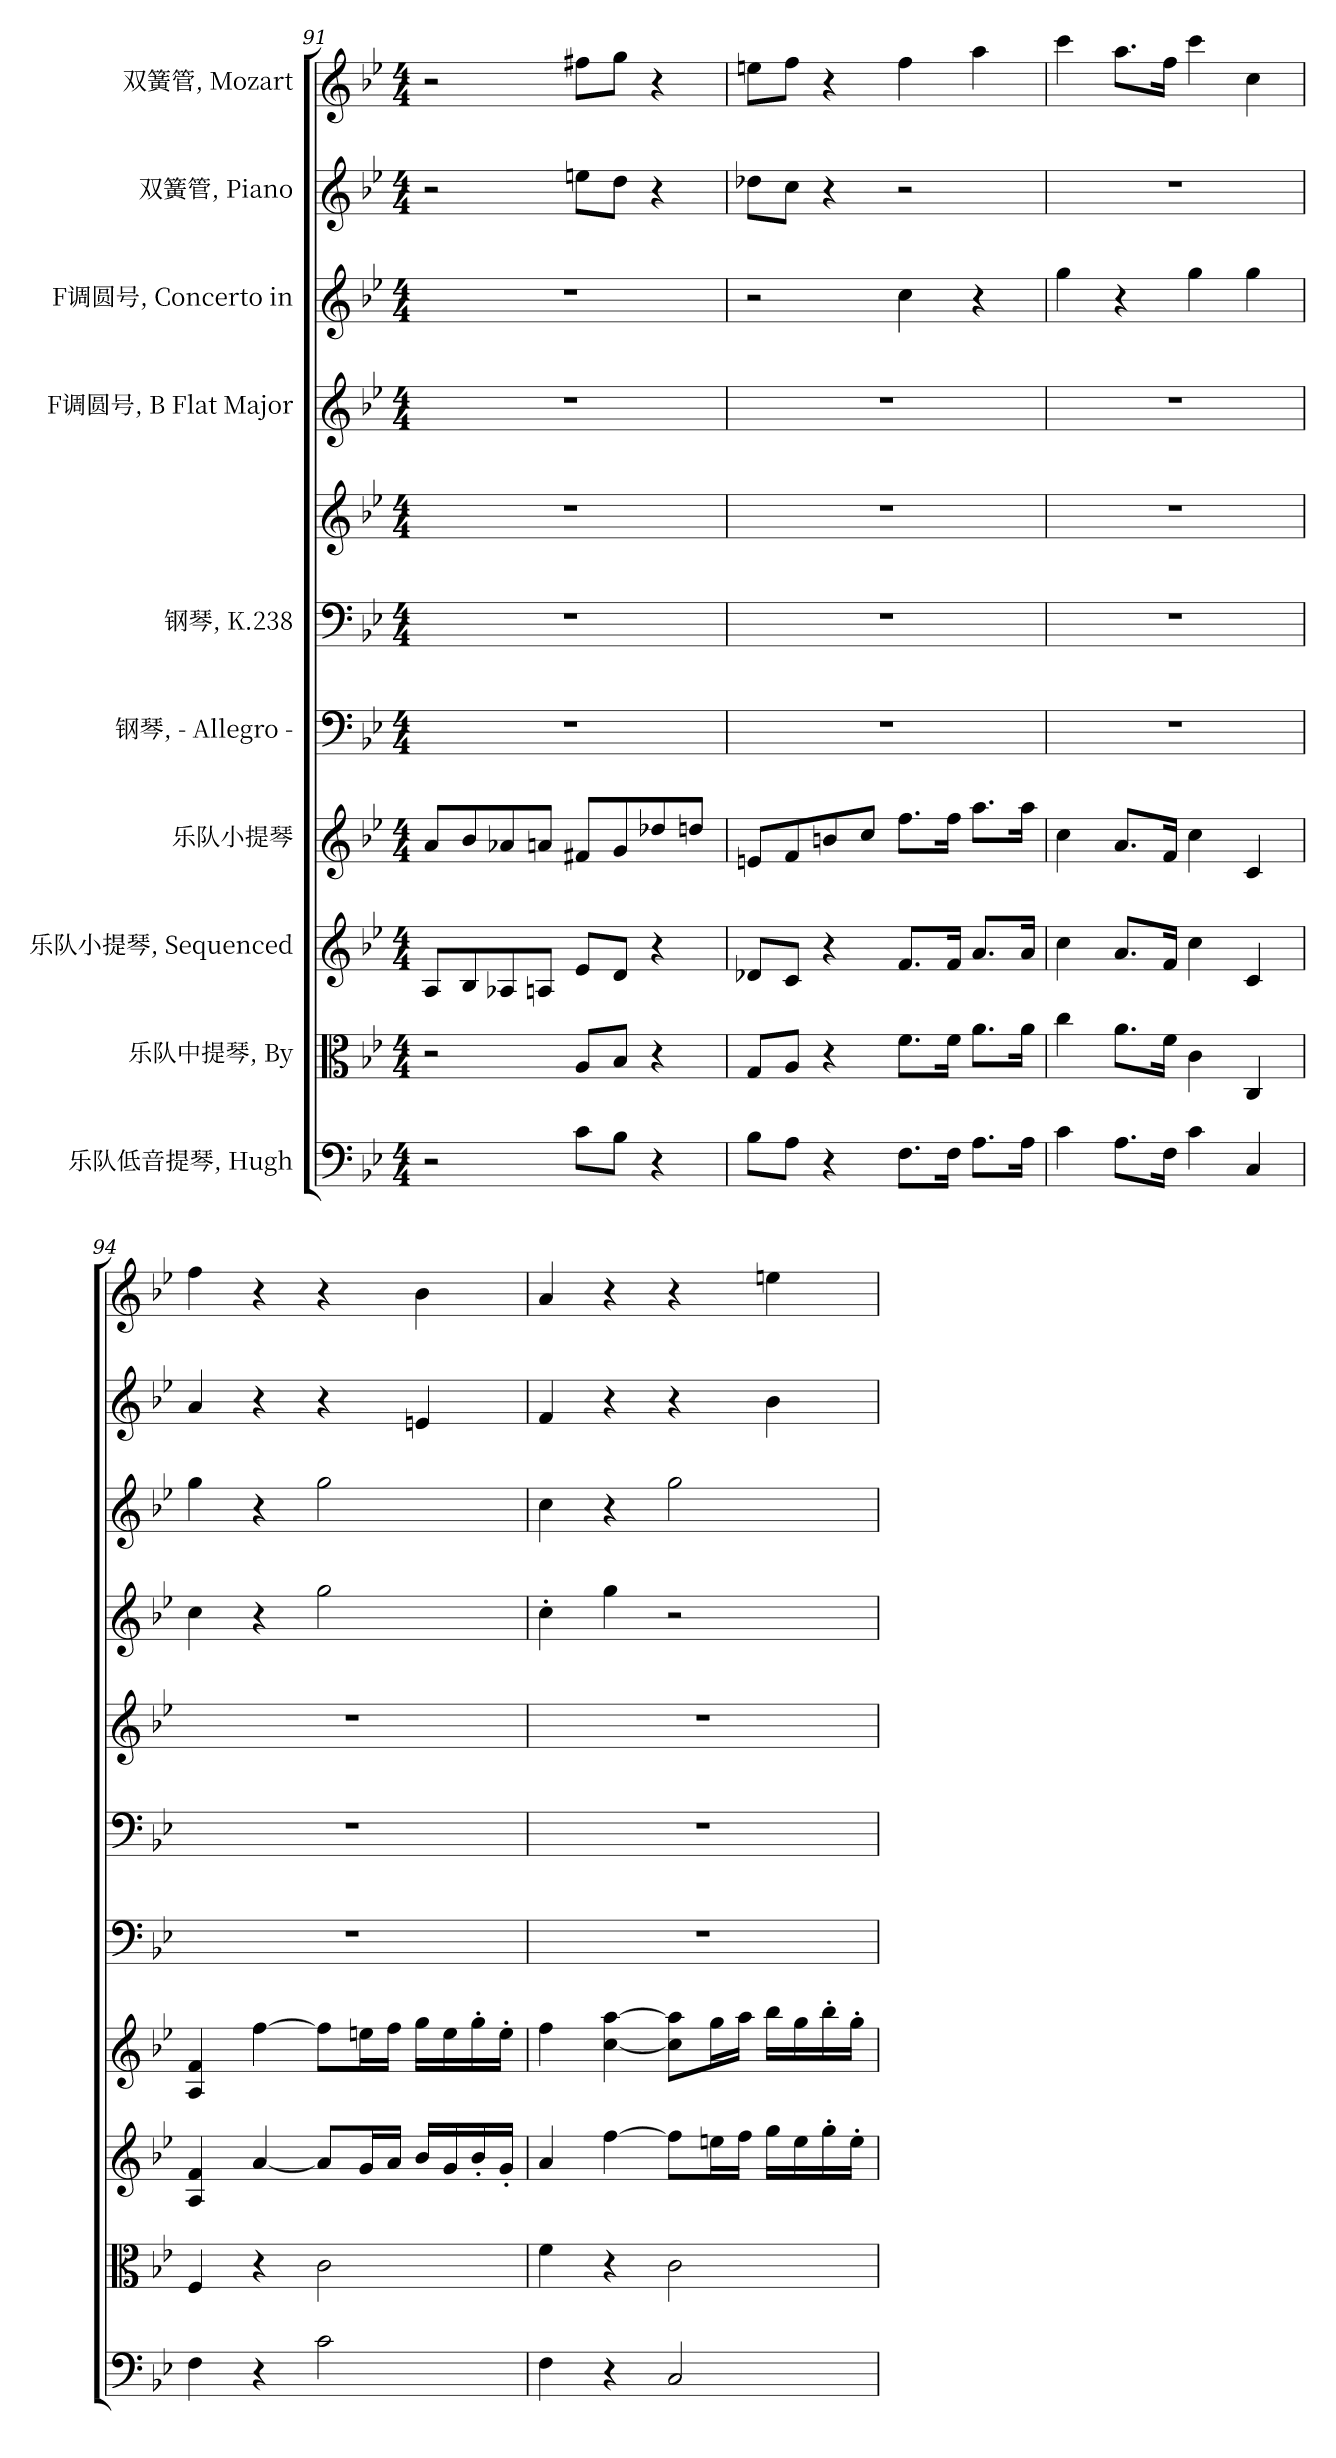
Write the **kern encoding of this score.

**kern	**kern	**kern	**kern	**kern	**kern	**kern	**kern	**kern	**kern	**kern
*part10	*part9	*part8	*part7	*part6	*part5	*part5	*part4	*part3	*part2	*part1
*staff11	*staff10	*staff9	*staff8	*staff7	*staff6	*staff5	*staff4	*staff3	*staff2	*staff1
*I"乐队低音提琴, Hugh	*I"乐队中提琴,   By	*I"乐队小提琴, Sequenced	*I"乐队小提琴	*I"钢琴,   -  Allegro -	*I"钢琴, K.238	*	*I"F调圆号, B Flat Major	*I"F调圆号, Concerto in	*I"双簧管, Piano	*I"双簧管, Mozart
*clefF4	*clefC3	*clefG2	*clefG2	*clefF4	*clefF4	*clefG2	*clefG2	*clefG2	*clefG2	*clefG2
*ITrd7c12	*	*	*	*	*	*	*ITrd4c7	*ITrd4c7	*	*
*k[b-e-]	*k[b-e-]	*k[b-e-]	*k[b-e-]	*k[b-e-]	*k[b-e-]	*k[b-e-]	*k[b-e-a-]	*k[b-e-a-]	*k[b-e-]	*k[b-e-]
*M4/4	*M4/4	*M4/4	*M4/4	*M4/4	*M4/4	*M4/4	*M4/4	*M4/4	*M4/4	*M4/4
=91	=91	=91	=91	=91	=91	=91	=91	=91	=91	=91
2r	2r	8A/L	8a/L	1r	1r	1r	1r	1r	2r	2r
.	.	8B-/	8b-/	.	.	.	.	.	.	.
.	.	8A-X/	8a-X/	.	.	.	.	.	.	.
.	.	8An/J	8an/J	.	.	.	.	.	.	.
8C\L	8A/L	8e-/L	8f#X/L	.	.	.	.	.	8een\L	8ff#X\L
8BB-\J	8B-/J	8d/J	8g/	.	.	.	.	.	8dd\J	8gg\J
4r	4r	4r	8dd-X/	.	.	.	.	.	4r	4r
.	.	.	8ddn/J	.	.	.	.	.	.	.
!!LO:PB:g=z
=92	=92	=92	=92	=92	=92	=92	=92	=92	=92	=92
8BB-\L	8G/L	8d-X/L	8en/L	1r	1r	1r	1r	2r	8dd-X\L	8een\L
8AA\J	8A/J	8c/J	8f/	.	.	.	.	.	8cc\J	8ff\J
4r	4r	4r	8bn/	.	.	.	.	.	4r	4r
.	.	.	8cc/J	.	.	.	.	.	.	.
8.FF\L	8.f\L	8.f/L	8.ff\L	.	.	.	.	4f\	2r	4ff\
16FF\Jk	16f\Jk	16f/Jk	16ff\Jk	.	.	.	.	.	.	.
8.AA\L	8.a\L	8.a/L	8.aa\L	.	.	.	.	4r	.	4aa\
16AA\Jk	16a\Jk	16a/Jk	16aa\Jk	.	.	.	.	.	.	.
=93	=93	=93	=93	=93	=93	=93	=93	=93	=93	=93
4C\	4cc\	4cc\	4cc\	1r	1r	1r	1r	4cc\	1r	4ccc\
8.AA\L	8.a\L	8.a/L	8.a/L	.	.	.	.	4r	.	8.aa\L
16FF\Jk	16f\Jk	16f/Jk	16f/Jk	.	.	.	.	.	.	16ff\Jk
4C\	4c\	4cc\	4cc\	.	.	.	.	4cc\	.	4ccc\
4CC/	4C/	4c/	4c/	.	.	.	.	4cc\	.	4cc\
=94	=94	=94	=94	=94	=94	=94	=94	=94	=94	=94
4FF\	4F/	4A/ 4f/	4A/ 4f/	1r	1r	1r	4f\	4cc\	4a/	4ff\
4r	4r	[4a/	[4ff\	.	.	.	4r	4r	4r	4r
2C\	2c\	8a/L]	8ff\L]	.	.	.	2cc\	2cc\	4r	4r
.	.	16g/L	16een\L	.	.	.	.	.	.	.
.	.	16a/JJ	16ff\JJ	.	.	.	.	.	.	.
.	.	16b-/LL	16gg\LL	.	.	.	.	.	4en/	4b-\
.	.	16g/	16ee\	.	.	.	.	.	.	.
.	.	16b-'/	16gg'\	.	.	.	.	.	.	.
.	.	16g'/JJ	16ee'\JJ	.	.	.	.	.	.	.
=95	=95	=95	=95	=95	=95	=95	=95	=95	=95	=95
4FF\	4f\	4a/	4ff\	1r	1r	1r	4f'\	4f\	4f/	4a/
4r	4r	[4ff\	[4cc\ [4aa\	.	.	.	4cc\	4r	4r	4r
2CC/	2c\	8ff\L]	8cc\] 8aa\]L	.	.	.	2r	2cc\	4r	4r
.	.	16een\L	16gg\L	.	.	.	.	.	.	.
.	.	16ff\JJ	16aa\JJ	.	.	.	.	.	.	.
.	.	16gg\LL	16bb-\LL	.	.	.	.	.	4b-\	4een\
.	.	16ee\	16gg\	.	.	.	.	.	.	.
.	.	16gg'\	16bb-'\	.	.	.	.	.	.	.
.	.	16ee'\JJ	16gg'\JJ	.	.	.	.	.	.	.
=	=	=	=	=	=	=	=	=	=	=
*-	*-	*-	*-	*-	*-	*-	*-	*-	*-	*-
